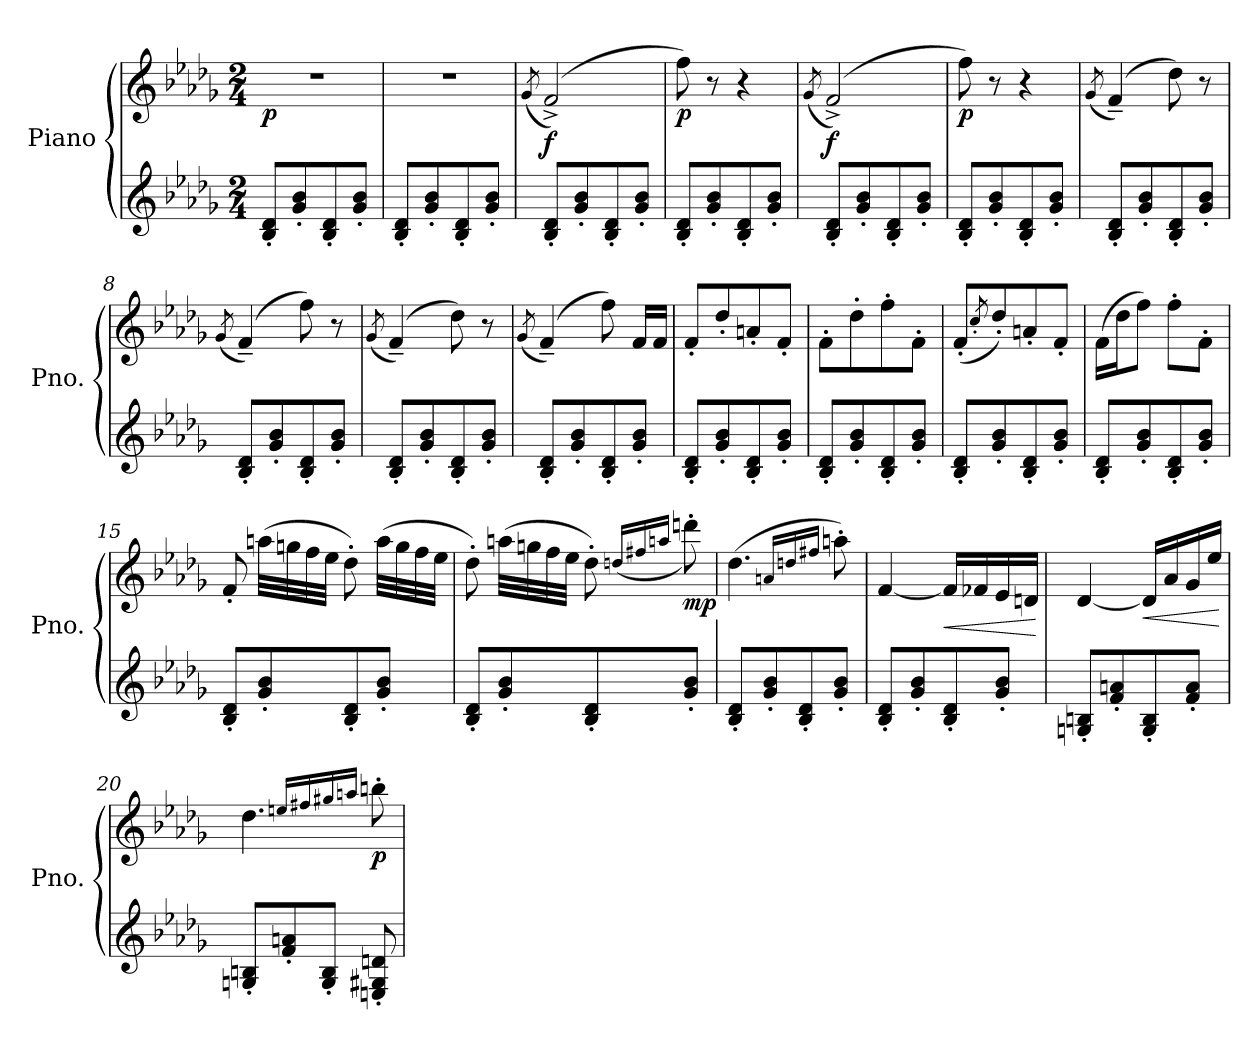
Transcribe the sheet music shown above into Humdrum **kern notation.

**kern	**kern	**dynam
*part1	*part1	*part1
*staff2	*staff1	*staff1/2
*I"Piano	*	*
*I'Pno.	*	*
*clefG2	*clefG2	*
*k[b-e-a-d-g-]	*k[b-e-a-d-g-]	*
*M2/4	*M2/4	*
*MM96	*MM96	*
=1	=1	=1
!	!	!LO:DY:b
8B-/' 8d-/'L	2r	p
8g-/' 8b-/'	.	.
8B-/' 8d-/'	.	.
8g-/' 8b-/'J	.	.
=2	=2	=2
8B-/' 8d-/'L	2r	.
8g-/' 8b-/'	.	.
8B-/' 8d-/'	.	.
8g-/' 8b-/'J	.	.
=3	=3	=3
.	(<8qg-/	.
!	!	!LO:DY:b
8B-/' 8d-/'L	(<2f^/)	f
8g-/' 8b-/'	.	.
8B-/' 8d-/'	.	.
8g-/' 8b-/'J	.	.
=4	=4	=4
!	!	!LO:DY:b
8B-/' 8d-/'L	8ff\)	p
8g-/' 8b-/'	8r	.
8B-/' 8d-/'	4r	.
8g-/' 8b-/'J	.	.
=5	=5	=5
.	(<8qg-/	.
!	!	!LO:DY:b
8B-/' 8d-/'L	(<2f^/)	f
8g-/' 8b-/'	.	.
8B-/' 8d-/'	.	.
8g-/' 8b-/'J	.	.
=6	=6	=6
!	!	!LO:DY:b
8B-/' 8d-/'L	8ff\)	p
8g-/' 8b-/'	8r	.
8B-/' 8d-/'	4r	.
8g-/' 8b-/'J	.	.
=7	=7	=7
.	(<8qg-/	.
8B-/' 8d-/'L	(>4f~/)	.
8g-/' 8b-/'	.	.
8B-/' 8d-/'	8dd-\)	.
8g-/' 8b-/'J	8r	.
=8	=8	=8
.	(<8qg-/	.
8B-/' 8d-/'L	(>4f~/)	.
8g-/' 8b-/'	.	.
8B-/' 8d-/'	8ff\)	.
8g-/' 8b-/'J	8r	.
!!LO:LB:g=z
=9	=9	=9
.	(<8qg-/	.
8B-/' 8d-/'L	(>4f~/)	.
8g-/' 8b-/'	.	.
8B-/' 8d-/'	8dd-\)	.
8g-/' 8b-/'J	8r	.
=10	=10	=10
.	(<8qg-/	.
8B-/' 8d-/'L	(>4f~/)	.
8g-/' 8b-/'	.	.
8B-/' 8d-/'	8ff\)	.
8g-/' 8b-/'J	16f/LL	.
.	16f/JJ	.
=11	=11	=11
8B-/' 8d-/'L	8f'/L	.
8g-/' 8b-/'	8dd-'/	.
8B-/' 8d-/'	8an'/	.
8g-/' 8b-/'J	8f'/J	.
=12	=12	=12
8B-/' 8d-/'L	8f'\L	.
8g-/' 8b-/'	8dd-'\	.
8B-/' 8d-/'	8ff'\	.
8g-/' 8b-/'J	8f'\J	.
=13	=13	=13
8B-/' 8d-/'L	(<8f'/L	.
.	8qcc'/	.
8g-/' 8b-/'	8dd-'/)	.
8B-/' 8d-/'	8an'/	.
8g-/' 8b-/'J	8f'/J	.
=14	=14	=14
8B-/' 8d-/'L	(>16f\LL	.
.	16dd-\J	.
8g-/' 8b-/'	8ff\J)	.
8B-/' 8d-/'	8ff'\L	.
8g-/' 8b-/'J	8f'\J	.
=15	=15	=15
8B-/' 8d-/'L	8f'/	.
8g-/' 8b-/'	(>32aan\LLL	.
.	32ggn\	.
.	32ff\	.
.	32ee-\JJJ	.
8B-/' 8d-/'	8dd-'\)	.
8g-/' 8b-/'J	(>32aa\LLL	.
.	32gg\	.
.	32ff\	.
.	32ee-\JJJ	.
!!LO:LB:g=z
=16	=16	=16
8B-/' 8d-/'L	8dd-'\)	.
8g-/' 8b-/'	(>32aan\LLL	.
.	32ggn\	.
.	32ff\	.
.	32ee-\JJJ	.
8B-/' 8d-/'	8dd-'\)	.
.	(<16qddn/LL	.
.	16qff#X/	.
.	16qaan/JJ	.
!	!	!LO:DY:b
8g-/' 8b-/'J	8dddn'\)	mp
=17	=17	=17
8B-/' 8d-/'L	(>4.dd-\	.
8g-/' 8b-/'	.	.
8B-/' 8d-/'	.	.
.	16qan/LL	.
.	16qddn/	.
.	16qff#X/JJ	.
8g-/' 8b-/'J	8aan'\)	.
=18	=18	=18
8B-/' 8d-/'L	[4f/	.
8g-/' 8b-/'	.	.
!	!	!LO:HP:b
8B-/' 8d-/'	16f/LL]	<
.	16f-X/	.
8g-/' 8b-/'J	16e-/	.
.	16dn/JJ	.
.	.	[
=19	=19	=19
8Gn/' 8Bn/'L	[4d-/	.
8f/' 8an/'	.	.
!	!	!LO:HP:b
8G/' 8B/'	16d-/LL]	<
.	16a-/	.
8f/' 8a/'J	16g-/	.
.	16ee-/JJ	.
.	.	[
=20	=20	=20
8Gn/' 8Bn/'L	4.dd-\	.
8f/' 8an/'	.	.
8G/' 8B/'J	.	.
.	16qeen/LL	.
.	16qff#X/	.
.	16qgg#X/	.
.	16qaan/JJ	.
!	!	!LO:DY:b
8En/' 8G#X/' 8dn/'	8bbn'\	p
=	=	=
*-	*-	*-
